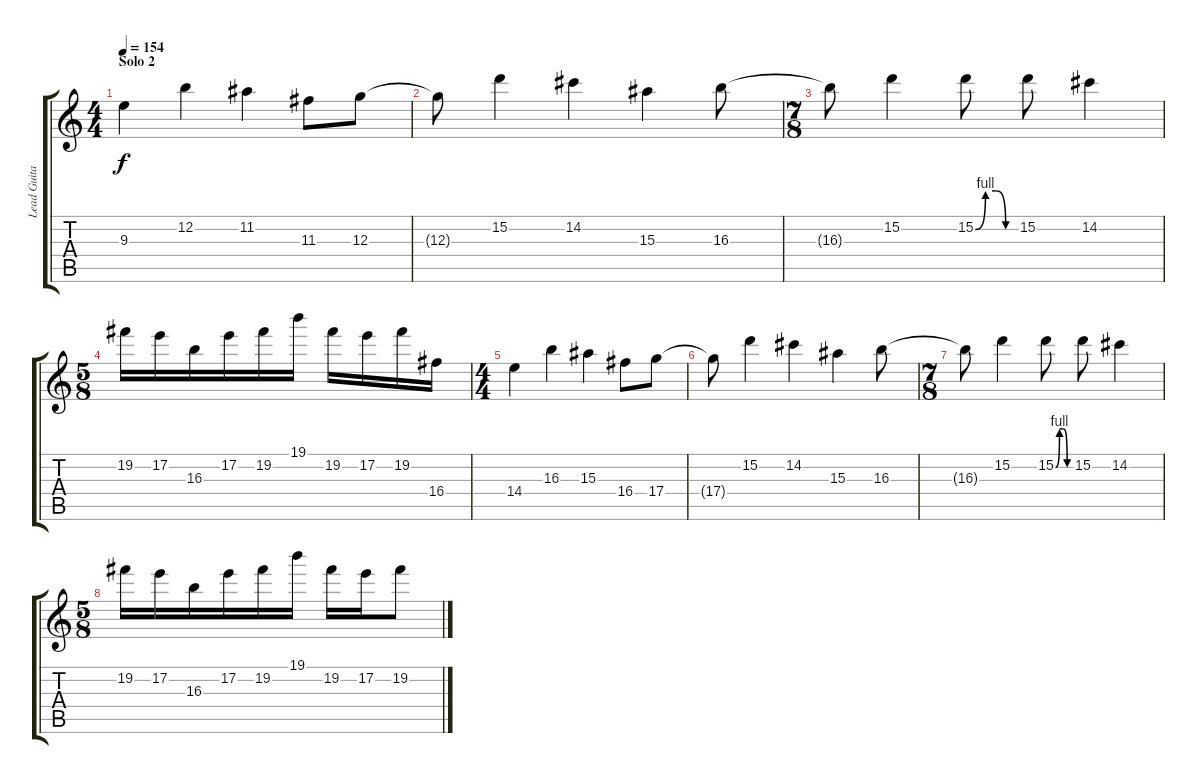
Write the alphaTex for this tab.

\track ("Lead Guitar" "Lead Guita") {instrument distortionguitar}
\staff {score tabs}
\tuning (E4 B3 G3 D3 A2 E2) {hide}
\ts (4 4)
\section ("" "Solo 2")
\tempo 154
\clef g2
\ks c
9.3.4{dy f} 12.2.4 11.2.4 11.3.8 12.3.8 |
12.3{t}.8 15.2.4 14.2.4 15.3.4 16.3.8 |
\ts (7 8)
16.3{t}.8 15.2.4 15.2{be (custom 0 0 15 4 30 4 45 0 60 0)}.8 15.2.8 14.2.4 |
\ts (5 8)
19.2.16 17.2.16 16.3.16 17.2.16 19.2.16 19.1.16 19.2.16 17.2.16 19.2.16 16.4.16 |
\ts (4 4)
14.4.4 16.3.4 15.3.4 16.4.8 17.4.8 |
17.4{t}.8 15.2.4 14.2.4 15.3.4 16.3.8 |
\ts (7 8)
16.3{t}.8 15.2.4 15.2{be (custom 0 0 15 4 30 4 45 0 60 0)}.8 15.2.8 14.2.4 |
\ts (5 8)
19.2.16 17.2.16 16.3.16 17.2.16 19.2.16 19.1.16 19.2.16 17.2.16 19.2.8
